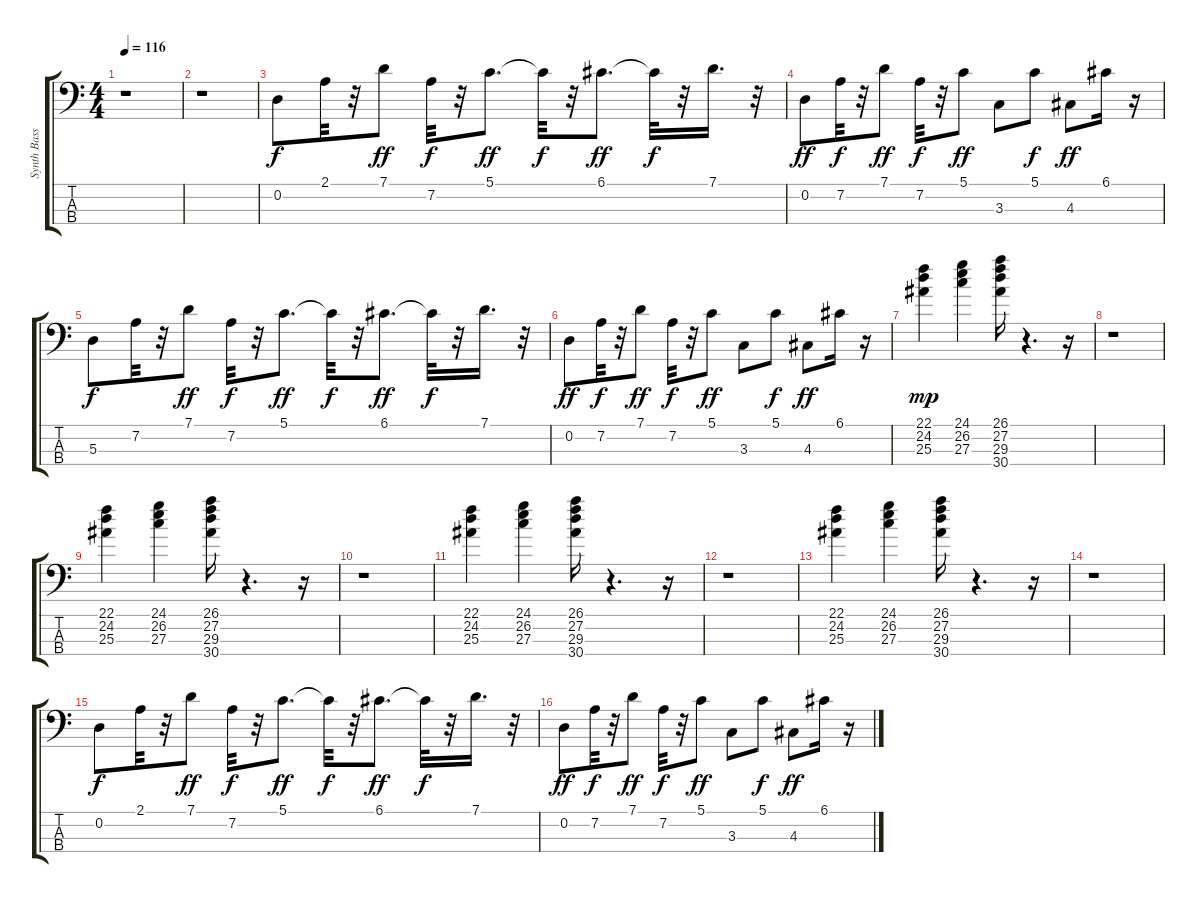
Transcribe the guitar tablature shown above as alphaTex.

\track ("Synth Bass 1" "Synth Bass") {instrument synthbass1}
\staff {score tabs}
\tuning (G2 D2 A1 E1) {hide}
\ts (4 4)
\tempo 116
\clef f4
\ks c
r.1{dy ff} |
r.1 |
0.2.8{dy f} 2.1.32 r.32 7.1.8{dy ff} 7.2.32{dy f} r.32 5.1.8{d dy ff} 5.1{t}.32{dy f} r.32 6.1.8{d dy ff} 6.1{t}.32{dy f} r.32 7.1.16{d} r.32 |
0.2.8{dy ff} 7.2.32{dy f} r.32 7.1.8{dy ff} 7.2.32{dy f} r.32 5.1.8{dy ff} 3.3.8 5.1.8{dy f} 4.3.8{dy ff} 6.1.16 r.16 |
5.3.8{dy f} 7.2.32 r.32 7.1.8{dy ff} 7.2.32{dy f} r.32 5.1.8{d dy ff} 5.1{t}.32{dy f} r.32 6.1.8{d dy ff} 6.1{t}.32{dy f} r.32 7.1.16{d} r.32 |
0.2.8{dy ff} 7.2.32{dy f} r.32 7.1.8{dy ff} 7.2.32{dy f} r.32 5.1.8{dy ff} 3.3.8 5.1.8{dy f} 4.3.8{dy ff} 6.1.16 r.16 |
(22.1 24.2 25.3).4{dy mp} (24.1 26.2 27.3).4 (26.1 27.2 29.3 30.4).16 r.4{d} r.16 |
r.1 |
(22.1 24.2 25.3).4 (24.1 26.2 27.3).4 (26.1 27.2 29.3 30.4).16 r.4{d} r.16 |
r.1 |
(22.1 24.2 25.3).4 (24.1 26.2 27.3).4 (26.1 27.2 29.3 30.4).16 r.4{d} r.16 |
r.1 |
(22.1 24.2 25.3).4 (24.1 26.2 27.3).4 (26.1 27.2 29.3 30.4).16 r.4{d} r.16 |
r.1 |
0.2.8{dy f} 2.1.32 r.32 7.1.8{dy ff} 7.2.32{dy f} r.32 5.1.8{d dy ff} 5.1{t}.32{dy f} r.32 6.1.8{d dy ff} 6.1{t}.32{dy f} r.32 7.1.16{d} r.32 |
0.2.8{dy ff} 7.2.32{dy f} r.32 7.1.8{dy ff} 7.2.32{dy f} r.32 5.1.8{dy ff} 3.3.8 5.1.8{dy f} 4.3.8{dy ff} 6.1.16 r.16
